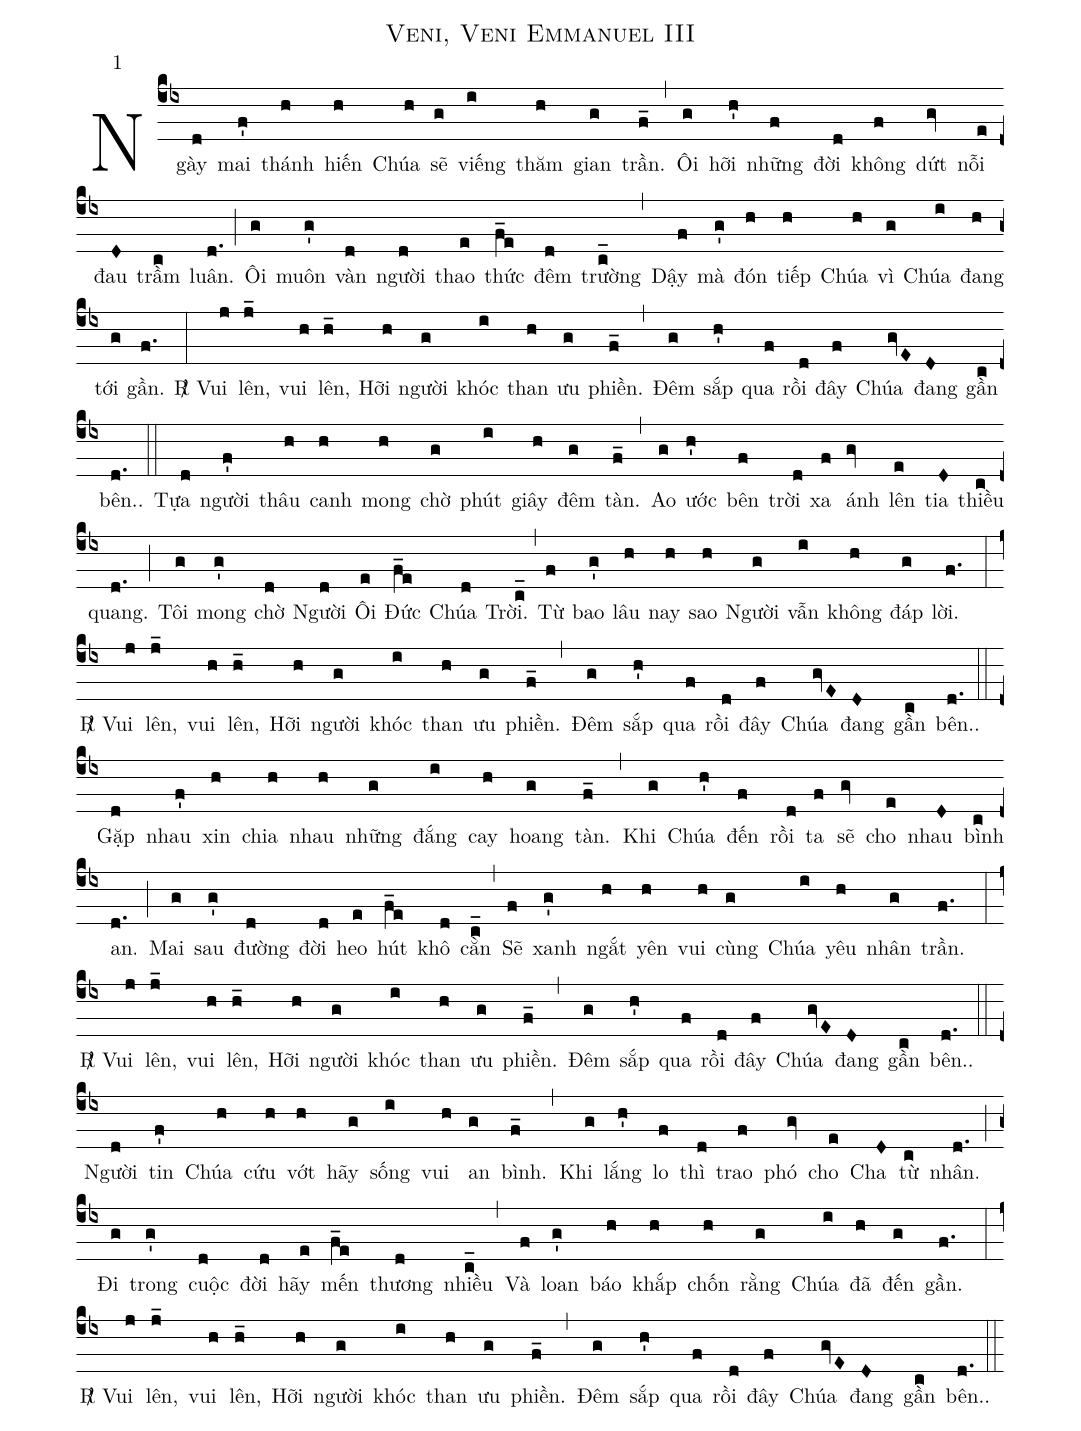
name:Veni, Veni Emmanuel III;
mode:1;
%%
annotation: Hymn
annotation: 1
%%
(cb4)Ngày(d) mai(f') thánh(h) hiến(h) Chúa(h) sẽ(g) viếng(i) thăm(h) gian(g) trần.(f_) (,)
Ôi(g) hỡi(h') những(f) đời(d) không(f) dứt(gv) nỗi(e) đau(D) trầm(c) luân.(d.) (;)
Ôi(g) muôn(g') vàn(d) người(d) thao(e) thức(f_e) đêm(d) trường(c_) (,)
Dậy(f) mà(g') đón(h) tiếp(h) Chúa(h) vì(g) Chúa(i) đang(h) tới(g) gần.(f.) (:)

<sp>R/</sp> Vui(j) lên,(j_) vui(h) lên,(h_) Hỡi(h) người(g) khóc(i) than(h) ưu(g) phiền.(f_) (,)
Đêm(g) sắp(h') qua(f) rồi(d) đây(f) Chúa(gvE) đang(D) gần(c) bên..(d.) (::)

Tựa(d) người(f') thâu(h) canh(h) mong(h) chờ(g) phút(i) giây(h) đêm(g) tàn.(f_) (,) Ao(g) ước(h') bên(f) trời(d) xa(f) ánh(gv) lên(e) tia(D) thiều(c) quang.(d.) (;)
Tôi(g) mong(g') chờ(d) Người(d) Ôi(e) Đức(f_e) Chúa(d) Trời.(c_) (,)
Từ(f) bao(g') lâu(h) nay(h) sao(h) Người(g) vẫn(i) không(h) đáp(g) lời.(f.) (:)

<sp>R/</sp> Vui(j) lên,(j_) vui(h) lên,(h_) Hỡi(h) người(g) khóc(i) than(h) ưu(g) phiền.(f_) (,)
Đêm(g) sắp(h') qua(f) rồi(d) đây(f) Chúa(gvE) đang(D) gần(c) bên..(d.) (::)

Gặp(d) nhau(f') xin(h) chia(h) nhau(h) những(g) đắng(i) cay(h) hoang(g) tàn.(f_) (,) Khi(g) Chúa(h') đến(f) rồi(d) ta(f) sẽ(gv) cho(e) nhau(D) bình(c) an.(d.) (;)
Mai(g) sau(g') đường(d) đời(d) heo(e) hút(f_e) khô(d) cằn(c_) (,)
Sẽ(f) xanh(g') ngắt(h) yên(h) vui(h) cùng(g) Chúa(i) yêu(h) nhân(g) trần.(f.) (:)

<sp>R/</sp> Vui(j) lên,(j_) vui(h) lên,(h_) Hỡi(h) người(g) khóc(i) than(h) ưu(g) phiền.(f_) (,)
Đêm(g) sắp(h') qua(f) rồi(d) đây(f) Chúa(gvE) đang(D) gần(c) bên..(d.) (::)

Người(d) tin(f') Chúa(h) cứu(h) vớt(h) hãy(g) sống(i) vui(h) an(g) bình.(f_) (,) Khi(g) lắng(h') lo(f) thì(d) trao(f) phó(gv) cho(e) Cha(D) từ(c) nhân.(d.) (;)
Đi(g) trong(g') cuộc(d) đời(d) hãy(e) mến(f_e) thương(d) nhiều(c_) (,)
Và(f) loan(g') báo(h) khắp(h) chốn(h) rằng(g) Chúa(i) đã(h) đến(g) gần.(f.) (:)

<sp>R/</sp> Vui(j) lên,(j_) vui(h) lên,(h_) Hỡi(h) người(g) khóc(i) than(h) ưu(g) phiền.(f_) (,)
Đêm(g) sắp(h') qua(f) rồi(d) đây(f) Chúa(gvE) đang(D) gần(c) bên..(d.) (::)
